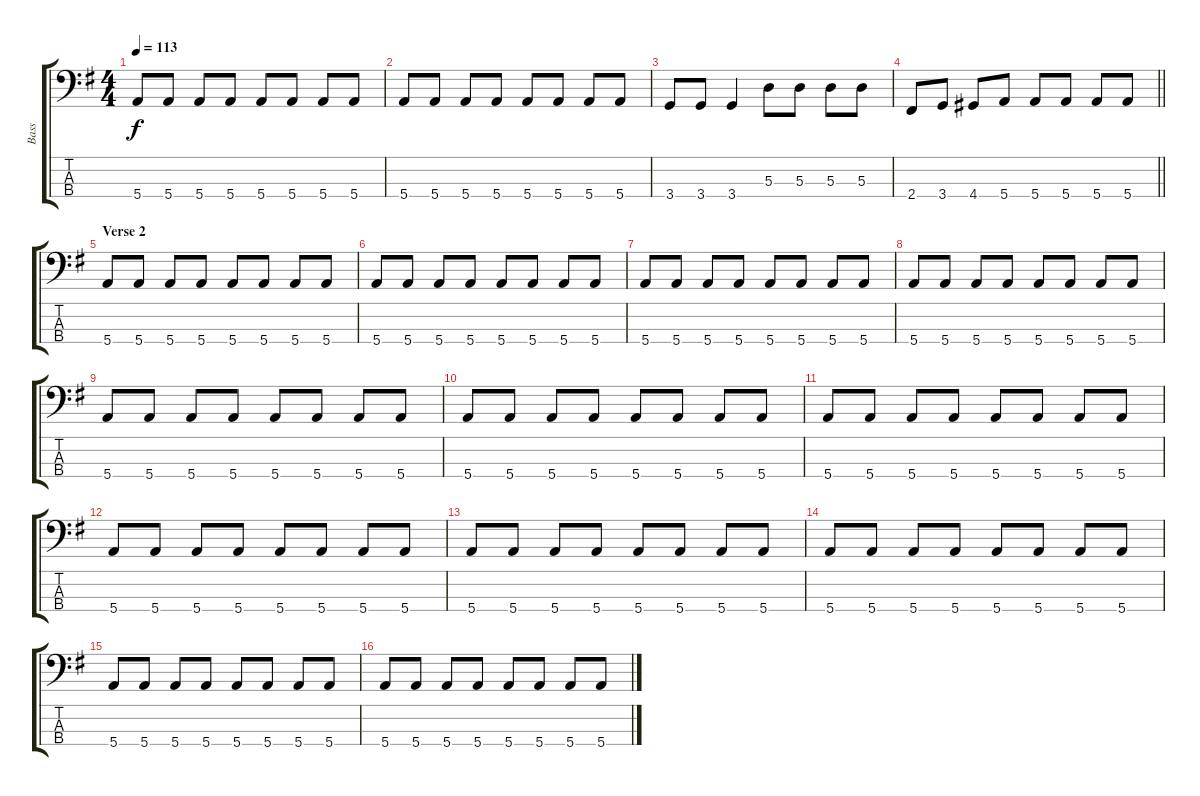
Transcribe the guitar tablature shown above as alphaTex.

\track ("Bass" "Bass") {instrument electricbassfinger}
\staff {score tabs}
\tuning (G2 D2 A1 E1) {hide}
\ts (4 4)
\tempo 113
\clef f4
\ks g
5.4.8{dy f} 5.4.8 5.4.8 5.4.8 5.4.8 5.4.8 5.4.8 5.4.8 |
5.4.8 5.4.8 5.4.8 5.4.8 5.4.8 5.4.8 5.4.8 5.4.8 |
3.4.8 3.4.8 3.4.4 5.3.8 5.3.8 5.3.8 5.3.8 |
\barLineRight lightlight
2.4.8 3.4.8 4.4.8 5.4.8 5.4.8 5.4.8 5.4.8 5.4.8 |
\section ("" "Verse 2")
5.4.8 5.4.8 5.4.8 5.4.8 5.4.8 5.4.8 5.4.8 5.4.8 |
5.4.8 5.4.8 5.4.8 5.4.8 5.4.8 5.4.8 5.4.8 5.4.8 |
5.4.8 5.4.8 5.4.8 5.4.8 5.4.8 5.4.8 5.4.8 5.4.8 |
5.4.8 5.4.8 5.4.8 5.4.8 5.4.8 5.4.8 5.4.8 5.4.8 |
5.4.8 5.4.8 5.4.8 5.4.8 5.4.8 5.4.8 5.4.8 5.4.8 |
5.4.8 5.4.8 5.4.8 5.4.8 5.4.8 5.4.8 5.4.8 5.4.8 |
5.4.8 5.4.8 5.4.8 5.4.8 5.4.8 5.4.8 5.4.8 5.4.8 |
5.4.8 5.4.8 5.4.8 5.4.8 5.4.8 5.4.8 5.4.8 5.4.8 |
5.4.8 5.4.8 5.4.8 5.4.8 5.4.8 5.4.8 5.4.8 5.4.8 |
5.4.8 5.4.8 5.4.8 5.4.8 5.4.8 5.4.8 5.4.8 5.4.8 |
5.4.8 5.4.8 5.4.8 5.4.8 5.4.8 5.4.8 5.4.8 5.4.8 |
5.4.8 5.4.8 5.4.8 5.4.8 5.4.8 5.4.8 5.4.8 5.4.8
